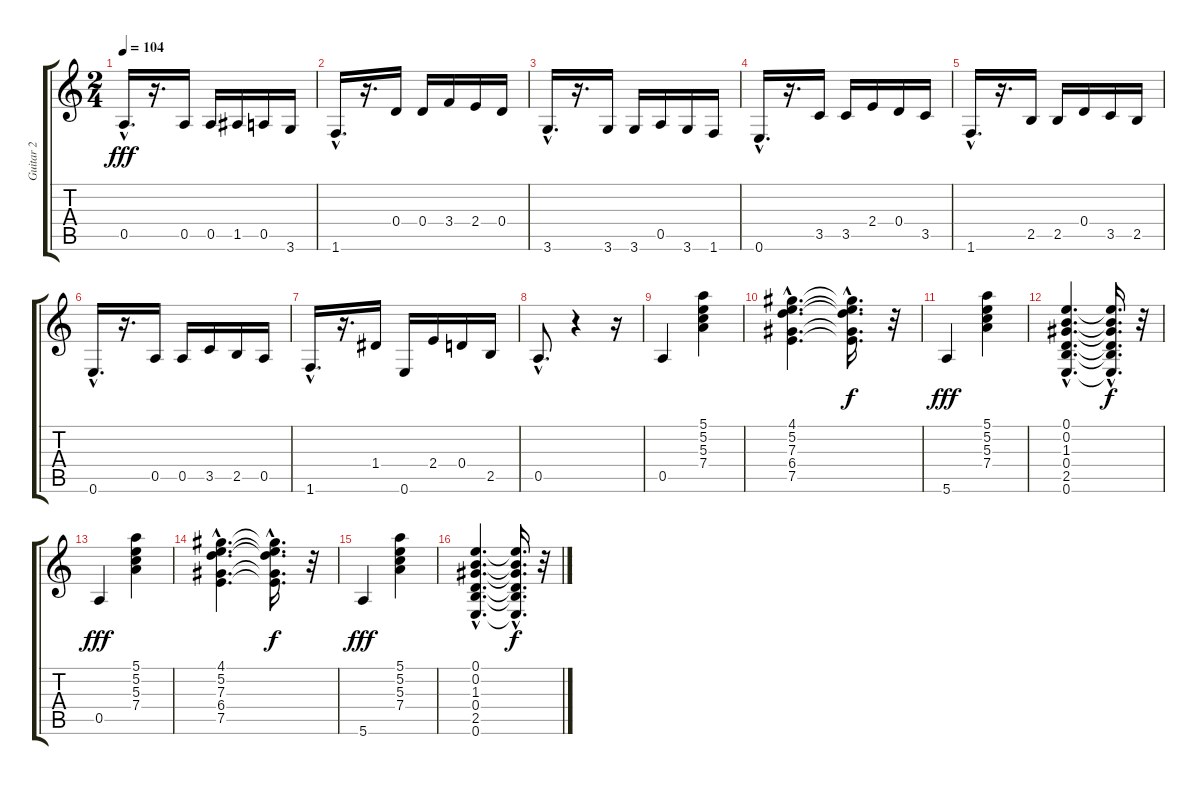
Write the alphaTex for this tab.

\track ("Guitar 2" "Guitar 2") {instrument acousticguitarnylon}
\staff {score tabs}
\tuning (E4 B3 G3 D3 A2 E2) {hide}
\ts (2 4)
\tempo 104
\clef g2
\ks c
0.5{hac}.16{d dy fff} r.16{d} 0.5.16 0.5.16 1.5.16 0.5.16 3.6.16 |
1.6{hac}.16{d} r.16{d} 0.4.16 0.4.16 3.4.16 2.4.16 0.4.16 |
3.6{hac}.16{d} r.16{d} 3.6.16 3.6.16 0.5.16 3.6.16 1.6.16 |
0.6{hac}.16{d} r.16{d} 3.5.16 3.5.16 2.4.16 0.4.16 3.5.16 |
1.6{hac}.16{d} r.16{d} 2.5.16 2.5.16 0.4.16 3.5.16 2.5.16 |
0.6{hac}.16{d} r.16{d} 0.5.16 0.5.16 3.5.16 2.5.16 0.5.16 |
1.6{hac}.16{d} r.16{d} 1.4.16 0.6.16 2.4.16 0.4.16 2.5.16 |
0.5{hac}.8{d} r.4 r.16 |
0.5.4 (5.1 5.2 5.3 7.4).4 |
(4.1{hac} 5.2{hac} 7.3{hac} 6.4{hac} 7.5{hac}).4{d} (4.1{hac t} 5.2{hac t} 7.3{hac t} 6.4{hac t} 7.5{hac t}).16{d dy f} r.32 |
5.6.4{dy fff} (5.1 5.2 5.3 7.4).4 |
(0.1{hac} 0.2{hac} 1.3{hac} 0.4{hac} 2.5{hac} 0.6{hac}).4{d} (0.1{hac t} 0.2{hac t} 1.3{hac t} 0.4{hac t} 2.5{hac t} 0.6{hac t}).16{d dy f} r.32 |
0.5.4{dy fff} (5.1 5.2 5.3 7.4).4 |
(4.1{hac} 5.2{hac} 7.3{hac} 6.4{hac} 7.5{hac}).4{d} (4.1{hac t} 5.2{hac t} 7.3{hac t} 6.4{hac t} 7.5{hac t}).16{d dy f} r.32 |
5.6.4{dy fff} (5.1 5.2 5.3 7.4).4 |
(0.1{hac} 0.2{hac} 1.3{hac} 0.4{hac} 2.5{hac} 0.6{hac}).4{d} (0.1{hac t} 0.2{hac t} 1.3{hac t} 0.4{hac t} 2.5{hac t} 0.6{hac t}).16{d dy f} r.32
